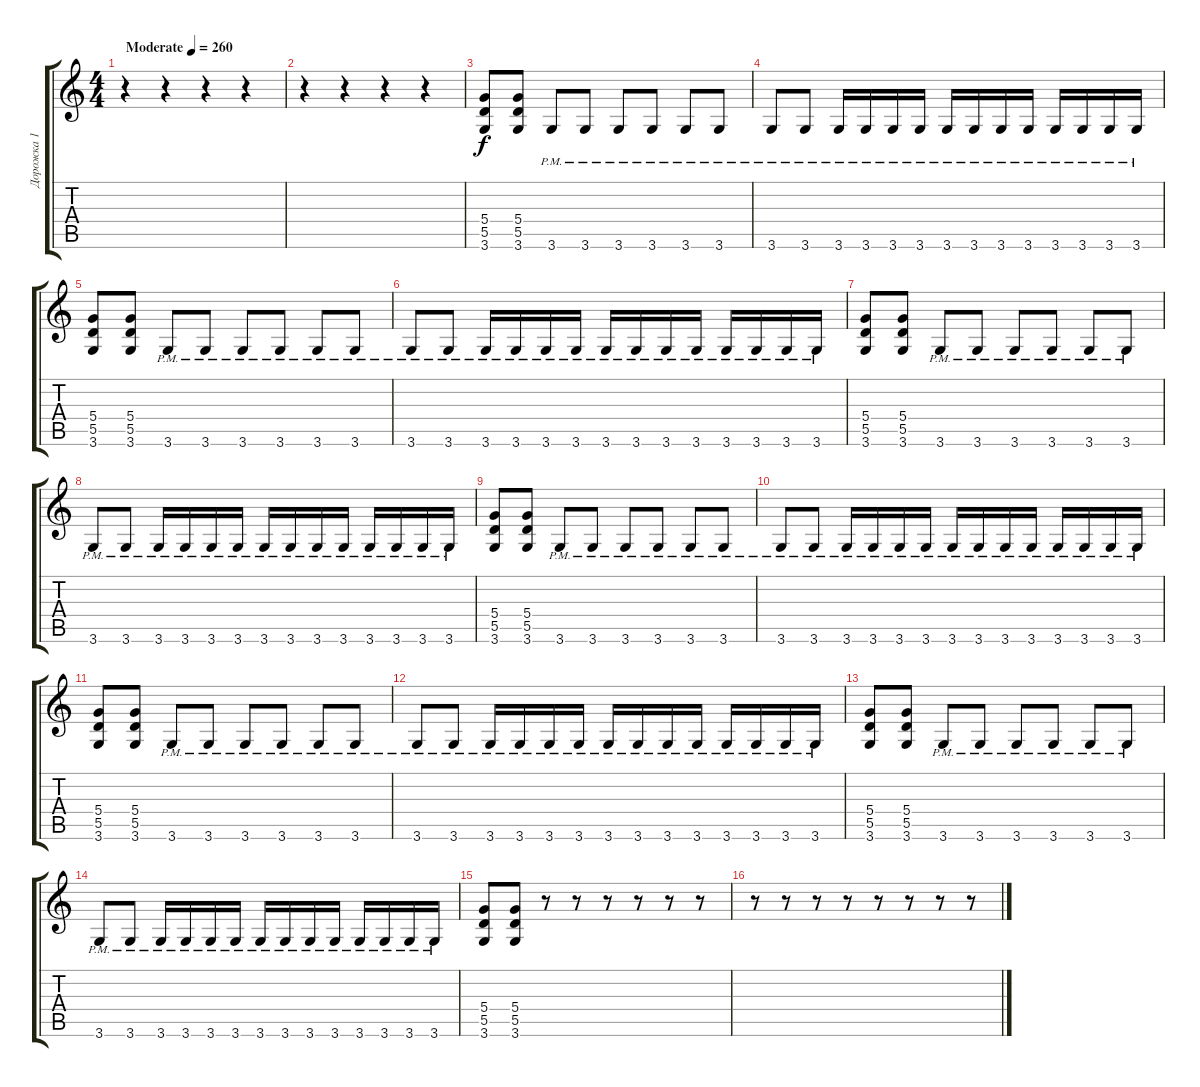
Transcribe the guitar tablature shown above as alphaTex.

\track ("Дорожка 1" "Дорожка 1") {instrument overdrivenguitar}
\staff {score tabs}
\tuning (E4 B3 G3 D3 A2 E2) {hide}
\ts (4 4)
\tempo (260 "Moderate")
\clef g2
\ks c
r.4{dy f instrument overdrivenguitar} r.4 r.4 r.4 |
r.4 r.4 r.4 r.4 |
(5.4 5.5 3.6).8 (5.4 5.5 3.6).8 3.6{pm}.8 3.6{pm}.8 3.6{pm}.8 3.6{pm}.8 3.6{pm}.8 3.6{pm}.8 |
3.6{pm}.8 3.6{pm}.8 3.6{pm}.16 3.6{pm}.16 3.6{pm}.16 3.6{pm}.16 3.6{pm}.16 3.6{pm}.16 3.6{pm}.16 3.6{pm}.16 3.6{pm}.16 3.6{pm}.16 3.6{pm}.16 3.6{pm}.16 |
(5.4 5.5 3.6).8 (5.4 5.5 3.6).8 3.6{pm}.8 3.6{pm}.8 3.6{pm}.8 3.6{pm}.8 3.6{pm}.8 3.6{pm}.8 |
3.6{pm}.8 3.6{pm}.8 3.6{pm}.16 3.6{pm}.16 3.6{pm}.16 3.6{pm}.16 3.6{pm}.16 3.6{pm}.16 3.6{pm}.16 3.6{pm}.16 3.6{pm}.16 3.6{pm}.16 3.6{pm}.16 3.6{pm}.16 |
(5.4 5.5 3.6).8 (5.4 5.5 3.6).8 3.6{pm}.8 3.6{pm}.8 3.6{pm}.8 3.6{pm}.8 3.6{pm}.8 3.6{pm}.8 |
3.6{pm}.8 3.6{pm}.8 3.6{pm}.16 3.6{pm}.16 3.6{pm}.16 3.6{pm}.16 3.6{pm}.16 3.6{pm}.16 3.6{pm}.16 3.6{pm}.16 3.6{pm}.16 3.6{pm}.16 3.6{pm}.16 3.6{pm}.16 |
(5.4 5.5 3.6).8 (5.4 5.5 3.6).8 3.6{pm}.8 3.6{pm}.8 3.6{pm}.8 3.6{pm}.8 3.6{pm}.8 3.6{pm}.8 |
3.6{pm}.8 3.6{pm}.8 3.6{pm}.16 3.6{pm}.16 3.6{pm}.16 3.6{pm}.16 3.6{pm}.16 3.6{pm}.16 3.6{pm}.16 3.6{pm}.16 3.6{pm}.16 3.6{pm}.16 3.6{pm}.16 3.6{pm}.16 |
(5.4 5.5 3.6).8 (5.4 5.5 3.6).8 3.6{pm}.8 3.6{pm}.8 3.6{pm}.8 3.6{pm}.8 3.6{pm}.8 3.6{pm}.8 |
3.6{pm}.8 3.6{pm}.8 3.6{pm}.16 3.6{pm}.16 3.6{pm}.16 3.6{pm}.16 3.6{pm}.16 3.6{pm}.16 3.6{pm}.16 3.6{pm}.16 3.6{pm}.16 3.6{pm}.16 3.6{pm}.16 3.6{pm}.16 |
(5.4 5.5 3.6).8 (5.4 5.5 3.6).8 3.6{pm}.8 3.6{pm}.8 3.6{pm}.8 3.6{pm}.8 3.6{pm}.8 3.6{pm}.8 |
3.6{pm}.8 3.6{pm}.8 3.6{pm}.16 3.6{pm}.16 3.6{pm}.16 3.6{pm}.16 3.6{pm}.16 3.6{pm}.16 3.6{pm}.16 3.6{pm}.16 3.6{pm}.16 3.6{pm}.16 3.6{pm}.16 3.6{pm}.16 |
(5.4 5.5 3.6).8 (5.4 5.5 3.6).8 r.8 r.8 r.8 r.8 r.8 r.8 |
r.8 r.8 r.8 r.8 r.8 r.8 r.8 r.8
